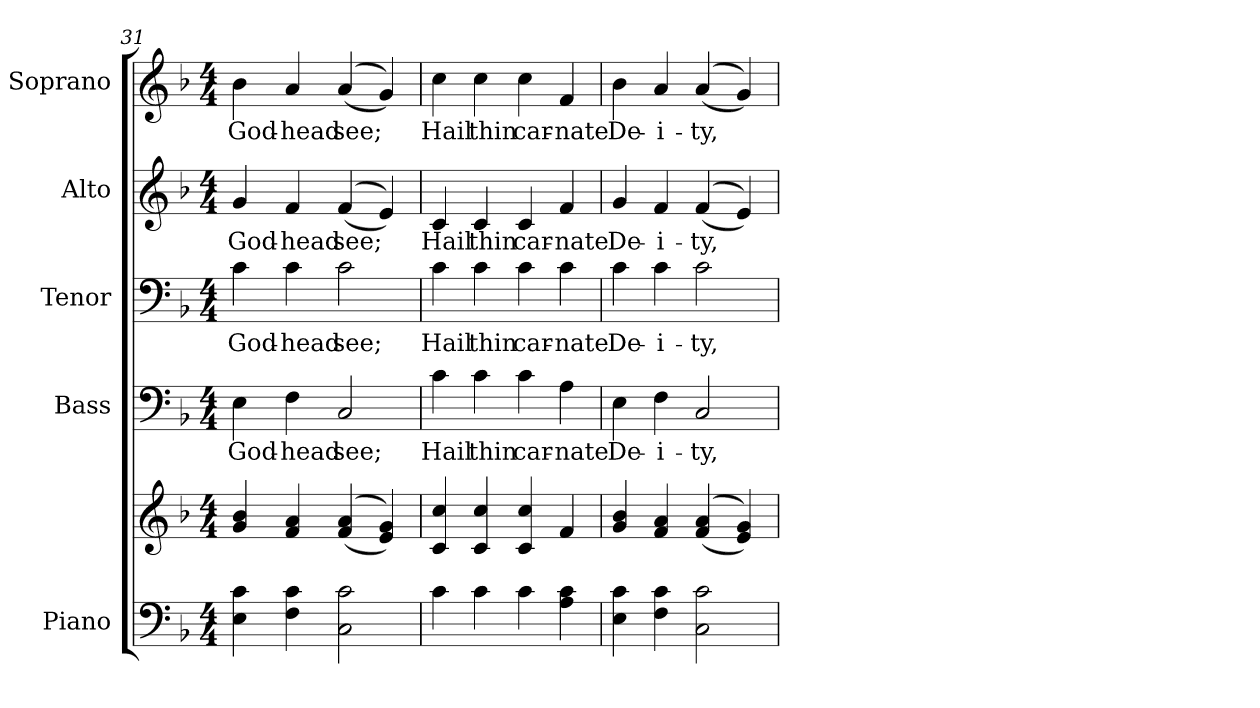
**kern	**kern	**kern	**text	**kern	**text	**kern	**text	**kern	**text
*part5	*part5	*part4	*part4	*part3	*part3	*part2	*part2	*part1	*part1
*staff6	*staff5	*staff4	*staff4	*staff3	*staff3	*staff2	*staff2	*staff1	*staff1
*I"Piano	*	*I"Bass	*	*I"Tenor	*	*I"Alto	*	*I"Soprano	*
*I'Pno.	*	*I'B.	*	*I'T.	*	*I'A.	*	*I'S.	*
!!LO:PB:g=z
*clefF4	*clefG2	*clefF4	*	*clefF4	*	*clefG2	*	*clefG2	*
*k[b-]	*k[b-]	*k[b-]	*	*k[b-]	*	*k[b-]	*	*k[b-]	*
*F:	*F:	*F:	*	*F:	*	*F:	*	*F:	*
*M4/4	*M4/4	*M4/4	*	*M4/4	*	*M4/4	*	*M4/4	*
=31	=31	=31	=31	=31	=31	=31	=31	=31	=31
!	!	!	!LO:LY:b:color=#000000	!	!	!	!	!	!
!	!	!	!	!	!LO:LY:b:color=#000000	!	!	!	!
!	!	!	!	!	!	!	!LO:LY:b:color=#000000	!	!
!	!	!	!	!	!	!	!	!	!LO:LY:b:color=#000000
4Ei\ 4ci	4gi/ 4b-i	4Ei\	God-	4ci\	God-	4gi/	God-	4b-i\	God-
!	!	!	!LO:LY:b:color=#000000	!	!	!	!	!	!
!	!	!	!	!	!LO:LY:b:color=#000000	!	!	!	!
!	!	!	!	!	!	!	!LO:LY:b:color=#000000	!	!
!	!	!	!	!	!	!	!	!	!LO:LY:b:color=#000000
4Fi\ 4ci	4fi/ 4ai	4Fi\	-head	4ci\	-head	4fi/	-head	4ai/	-head
!	!	!	!LO:LY:b:color=#000000	!	!	!	!	!	!
!	!	!	!	!	!LO:LY:b:color=#000000	!	!	!	!
!	!	!	!	!	!	!	!LO:LY:b:color=#000000	!	!
!	!	!	!	!	!	!	!	!	!LO:LY:b:color=#000000
2Ci\ 2ci	((4fi/ 4ai	2Ci/	see;	2ci\	see;	((4fi/	see;	((4ai/	see;
.	4ei/ 4gi))	.	.	.	.	4ei/))	.	4gi/))	.
=32	=32	=32	=32	=32	=32	=32	=32	=32	=32
!	!	!	!LO:LY:b:color=#000000	!	!	!	!	!	!
!	!	!	!	!	!LO:LY:b:color=#000000	!	!	!	!
!	!	!	!	!	!	!	!LO:LY:b:color=#000000	!	!
!	!	!	!	!	!	!	!	!	!LO:LY:b:color=#000000
4ci\	4ci/ 4cci	4ci\	Hail	4ci\	Hail	4ci/	Hail	4cci\	Hail
!	!	!	!LO:LY:b:color=#000000	!	!	!	!	!	!
!	!	!	!	!	!LO:LY:b:color=#000000	!	!	!	!
!	!	!	!	!	!	!	!LO:LY:b:color=#000000	!	!
!	!	!	!	!	!	!	!	!	!LO:LY:b:color=#000000
4ci\	4ci/ 4cci	4ci\	thin	4ci\	thin	4ci/	thin	4cci\	thin
!	!	!	!LO:LY:b:color=#000000	!	!	!	!	!	!
!	!	!	!	!	!LO:LY:b:color=#000000	!	!	!	!
!	!	!	!	!	!	!	!LO:LY:b:color=#000000	!	!
!	!	!	!	!	!	!	!	!	!LO:LY:b:color=#000000
4ci\	4ci/ 4cci	4ci\	car-	4ci\	car-	4ci/	car-	4cci\	car-
!	!	!	!LO:LY:b:color=#000000	!	!	!	!	!	!
!	!	!	!	!	!LO:LY:b:color=#000000	!	!	!	!
!	!	!	!	!	!	!	!LO:LY:b:color=#000000	!	!
!	!	!	!	!	!	!	!	!	!LO:LY:b:color=#000000
4Ai\ 4ci	4fi/	4Ai\	-nate	4ci\	-nate	4fi/	-nate	4fi/	-nate
!!LO:PB:g=z
=33	=33	=33	=33	=33	=33	=33	=33	=33	=33
!	!	!	!LO:LY:b:color=#000000	!	!	!	!	!	!
!	!	!	!	!	!LO:LY:b:color=#000000	!	!	!	!
!	!	!	!	!	!	!	!LO:LY:b:color=#000000	!	!
!	!	!	!	!	!	!	!	!	!LO:LY:b:color=#000000
4Ei\ 4ci	4gi/ 4b-i	4Ei\	De-	4ci\	De-	4gi/	De-	4b-i\	De-
!	!	!	!LO:LY:b:color=#000000	!	!	!	!	!	!
!	!	!	!	!	!LO:LY:b:color=#000000	!	!	!	!
!	!	!	!	!	!	!	!LO:LY:b:color=#000000	!	!
!	!	!	!	!	!	!	!	!	!LO:LY:b:color=#000000
4Fi\ 4ci	4fi/ 4ai	4Fi\	-i-	4ci\	-i-	4fi/	-i-	4ai/	-i-
!	!	!	!LO:LY:b:color=#000000	!	!	!	!	!	!
!	!	!	!	!	!LO:LY:b:color=#000000	!	!	!	!
!	!	!	!	!	!	!	!LO:LY:b:color=#000000	!	!
!	!	!	!	!	!	!	!	!	!LO:LY:b:color=#000000
2Ci\ 2ci	((4fi/ 4ai	2Ci/	-ty,	2ci\	-ty,	((4fi/	-ty,	((4ai/	-ty,
.	4ei/ 4gi))	.	.	.	.	4ei/))	.	4gi/))	.
=	=	=	=	=	=	=	=	=	=
*-	*-	*-	*-	*-	*-	*-	*-	*-	*-
